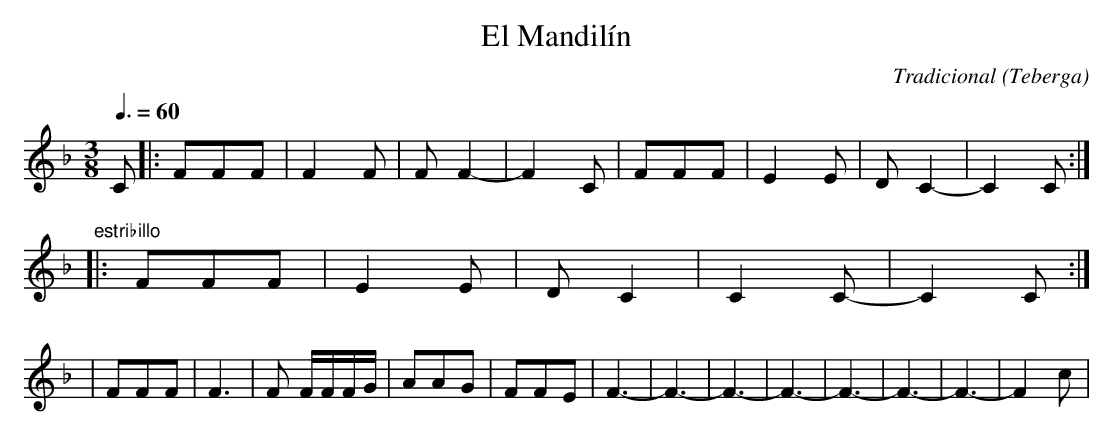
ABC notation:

X:1
T:El Mandilín
C:Tradicional
O:Teberga
M:3/8
L:1/8
Q:3/8=60
K:F
C|: FFF|F2 F|F F2-|F2 C|FFF|E2 E|D C2-|C2 C :|
"estribillo"|: FFF|E2 E|D C2|C2 C-|C2 C :|
|FFF|F3|F F/F/F/G/|AAG|FFE|F3-|F3-|F3-|F3-|F3-|F3-|F3-|F2 c|
